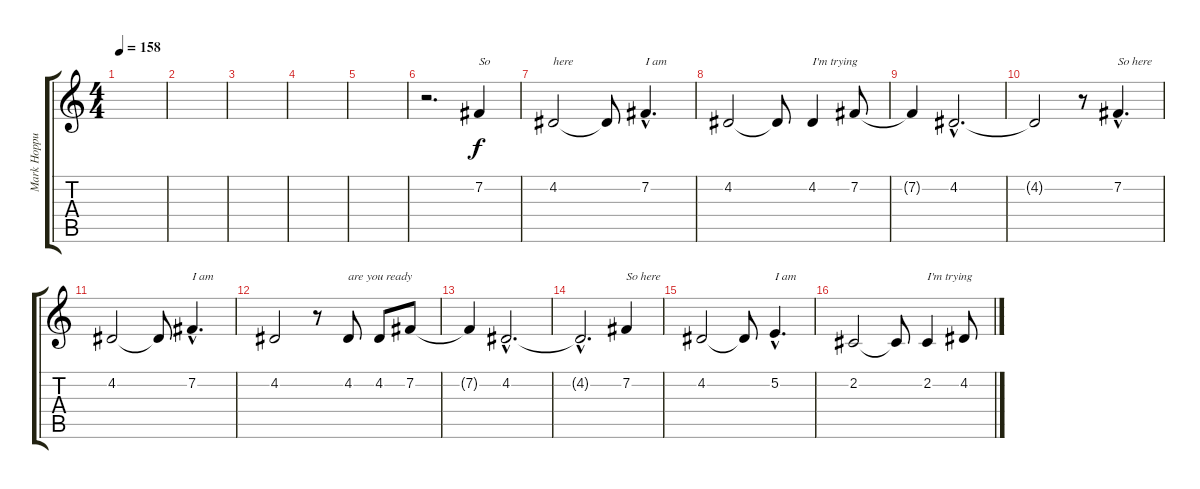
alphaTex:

\track ("Mark Hoppus - Back Vocal" "Mark Hoppu") {instrument lead1square}
\staff {score tabs}
\tuning (E4 B3 G3 D3 A2 E2) {hide}
\ts (4 4)
\tempo 158
\clef g2
\ks c
|
|
|
|
|
r.2{d} 7.2.4{txt "So "} |
4.2.2{txt "here "} 4.2{t}.8 7.2{hac}.4{d txt "I am "} |
4.2.2 4.2{t}.8 4.2.4{txt "I'm trying"} 7.2.8 |
7.2{t}.4 4.2{hac}.2{d} |
4.2{t}.2 r.8 7.2{hac}.4{d txt "So here "} |
4.2.2 4.2{t}.8 7.2{hac}.4{d txt "I am "} |
4.2.2 r.8 4.2.8{txt "are you ready"} 4.2.8 7.2.8 |
7.2{t}.4 4.2{hac}.2{d} |
4.2{hac t}.2{d} 7.2.4{txt "So here "} |
4.2.2 4.2{t}.8 5.2{hac}.4{d txt "I am "} |
2.2.2 2.2{t}.8 2.2.4{txt "I'm trying"} 4.2.8
